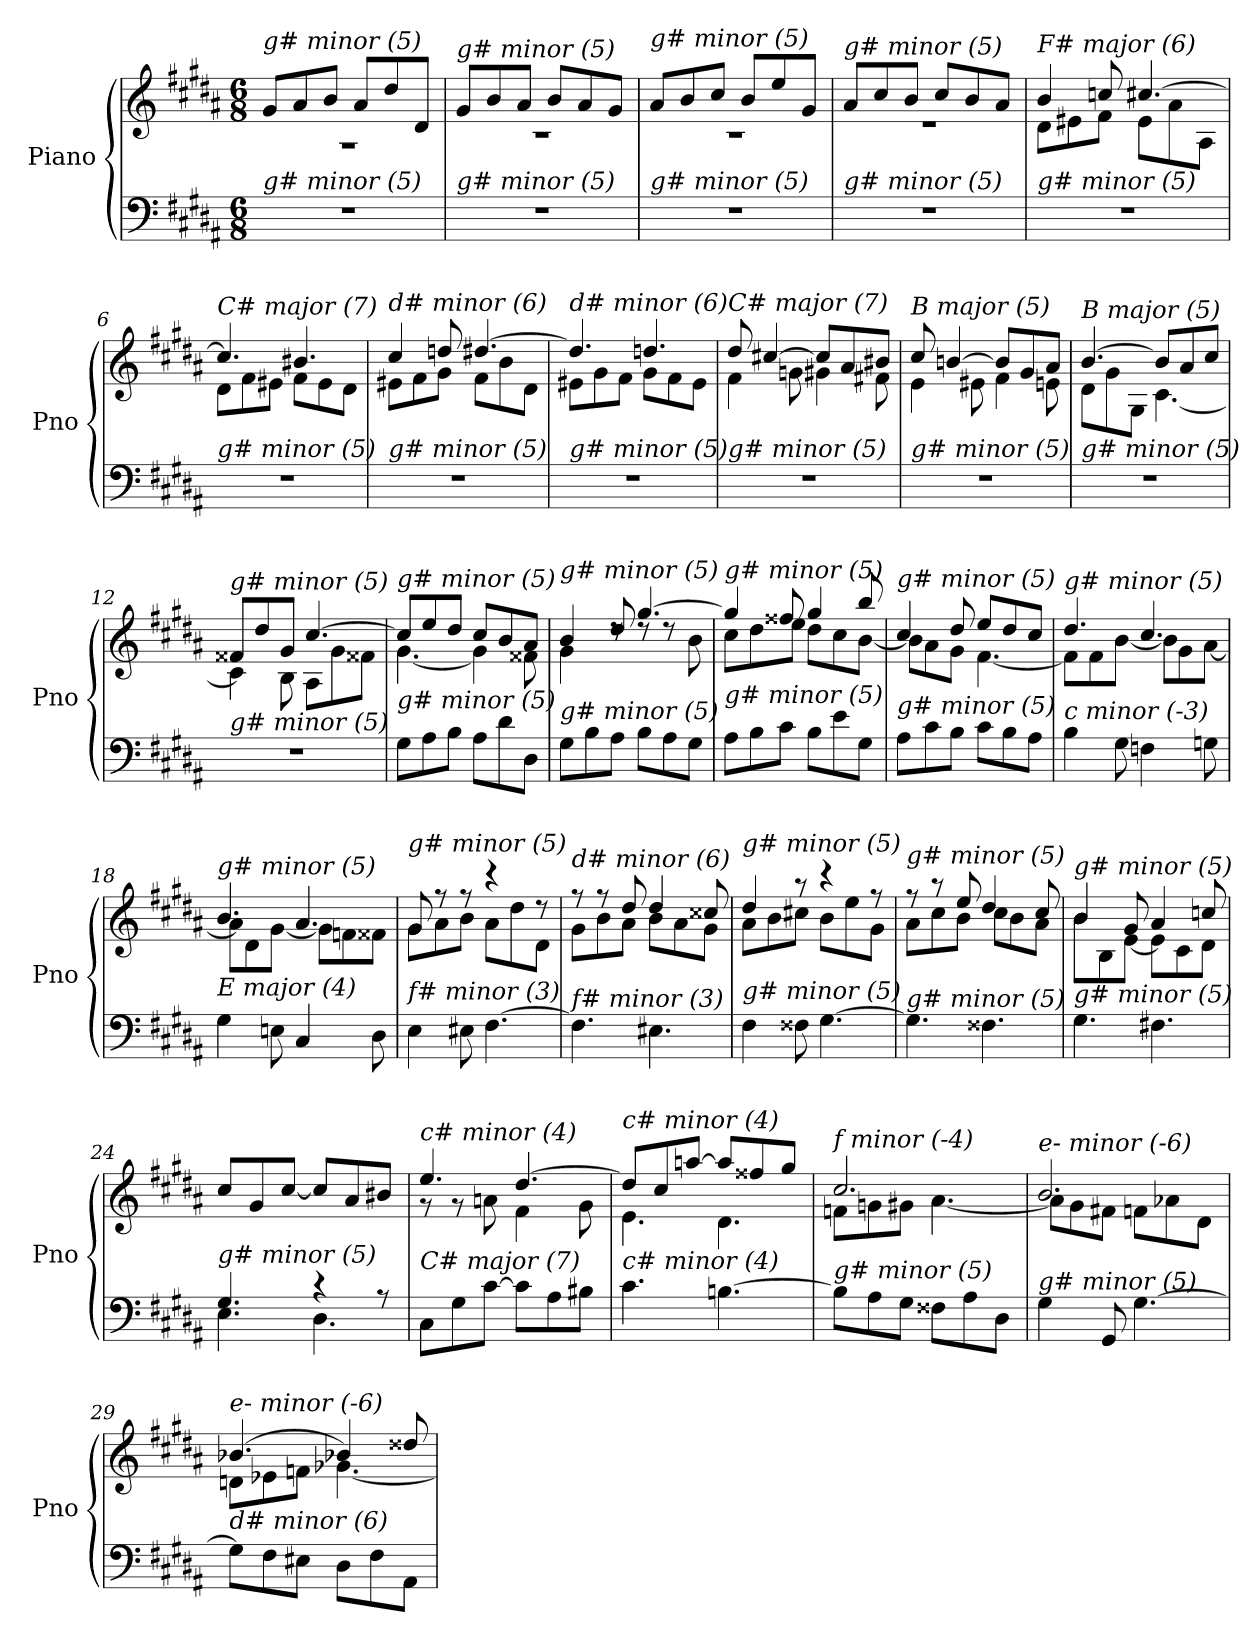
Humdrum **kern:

**kern	**kern
*part1	*part1
*staff2	*staff1
*I"Piano	*
*I'Pno	*
*clefF4	*clefG2
*k[f#c#g#d#a#]	*k[f#c#g#d#a#]
*M6/8	*M6/8
=1	=1
*	*^
!	!LO:TX:i:t=g# minor (5)	!
!LO:TX:i:t=g# minor (5)	!	!
2.r	8g#/L	2.r
.	8a#/	.
.	8b/J	.
.	8a#/L	.
.	8dd#/	.
.	8d#/J	.
=2	=2	=2
!	!LO:TX:i:t=g# minor (5)	!
!LO:TX:i:t=g# minor (5)	!	!
2.r	8g#/L	2.r
.	8b/	.
.	8a#/J	.
.	8b/L	.
.	8a#/	.
.	8g#/J	.
=3	=3	=3
!	!LO:TX:i:t=g# minor (5)	!
!LO:TX:i:t=g# minor (5)	!	!
2.r	8a#/L	2.r
.	8b/	.
.	8cc#/J	.
.	8b/L	.
.	8ee/	.
.	8g#/J	.
=4	=4	=4
!	!LO:TX:i:t=g# minor (5)	!
!LO:TX:i:t=g# minor (5)	!	!
2.r	8a#/L	2.r
.	8cc#/	.
.	8b/J	.
.	8cc#/L	.
.	8b/	.
.	8a#/J	.
=5	=5	=5
!	!LO:TX:i:t=F# major (6)	!
!LO:TX:i:t=g# minor (5)	!	!
2.r	4b/	8d#\L
.	.	8e#X\
.	8ccni/	8f#\J
.	[4.cc#/	8e#\L
.	.	8a#\
.	.	8A#\J
=6	=6	=6
!	!LO:TX:i:t=C# major (7)	!
!LO:TX:i:t=g# minor (5)	!	!
2.r	4.cc#/]	8d#\L
.	.	8f#\
.	.	8e#X\J
.	4.b#X/	8f#\L
.	.	8e#\
.	.	8d#\J
!!LO:LB:g=z	!!
=7	=7	=7
!	!LO:TX:i:t=d# minor (6)	!
!LO:TX:i:t=g# minor (5)	!	!
2.r	4cc#/	8e#X\L
.	.	8f#\
.	8ddni/	8g#\J
.	[4.dd#/	8f#\L
.	.	8b\
.	.	8d#\J
=8	=8	=8
!	!LO:TX:i:t=d# minor (6)	!
!LO:TX:i:t=g# minor (5)	!	!
2.r	4.dd#/]	8e#X\L
.	.	8g#\
.	.	8f#\J
.	4.ddni/	8g#\L
.	.	8f#\
.	.	8e#\J
=9	=9	=9
!	!LO:TX:i:t=C# major (7)	!
!LO:TX:i:t=g# minor (5)	!	!
2.r	8dd#/	4f#\
.	[4cc#X/	.
.	.	8gni\
.	8cc#/L]	4g#\
.	8a#/	.
.	8b#X/J	8f#X\
=10	=10	=10
!	!LO:TX:i:t=B major (5)	!
!LO:TX:i:t=g# minor (5)	!	!
2.r	8cc#/	4e\
.	[4bn/	.
.	.	8e#X\
.	8b/L]	4f#\
.	8g#/	.
.	8a#/J	8en\
=11	=11	=11
!	!LO:TX:i:t=B major (5)	!
!LO:TX:i:t=g# minor (5)	!	!
2.r	[4.b/	8d#\L
.	.	8g#\
.	.	8G#\J
.	8b/L]	[4.c#\
.	8a#/	.
.	8cc#/J	.
!!LO:LB:g=z	!!
=12	=12	=12
!	!LO:TX:i:t=g# minor (5)	!
!LO:TX:i:t=g# minor (5)	!	!
2.r	8f##X/L	4c#\]
.	8dd#/	.
.	8g#/J	8B\
.	[4.cc#/	8A#\L
.	.	8g#\
.	.	8f##X\J
=13	=13	=13
!	!LO:TX:i:t=g# minor (5)	!
!LO:TX:i:t=g# minor (5)	!	!
8G#\L	8cc#/L]	[4.g#\
8A#\	8ee/	.
8B\J	8dd#/J	.
8A#\L	8cc#/L	4g#\]
8d#\	8b/	.
8D#\J	8a#/J	8f##X\
=14	=14	=14
!	!LO:TX:i:t=g# minor (5)	!
!LO:TX:i:t=g# minor (5)	!	!
8G#\L	4b/	4g#\
8B\	.	.
8A#\J	8dd#/	8rdd
8B\L	[4.gg#/	8rdd
8A#\	.	8rdd
8G#\J	.	8b\
=15	=15	=15
!	!LO:TX:i:t=g# minor (5)	!
!LO:TX:i:t=g# minor (5)	!	!
8A#\L	4gg#/]	8cc#\L
8B\	.	8dd#\
8c#\J	8ff##X/	8ee\J
8B\L	4gg#/	8dd#\L
8e\	.	8cc#\
8G#\J	8bb/	[8b\J
=16	=16	=16
!	!LO:TX:i:t=g# minor (5)	!
!LO:TX:i:t=g# minor (5)	!	!
8A#\L	4cc#/	8b\L]
8c#\	.	8a#\
8B\J	8dd#/	8g#\J
8c#\L	8ee/L	[4.f#\
8B\	8dd#/	.
8A#\J	8cc#/J	.
=17	=17	=17
!	!LO:TX:i:t=g# minor (5)	!
!LO:TX:i:t=c minor (-3)	!	!
4B\	4.dd#/	8f#\L]
.	.	8f#\
8G#\	.	[8b\J
4Fni\	4.cc#/	8b\L]
.	.	8g#\
8Gni\	.	[8a#\J
!!LO:LB:g=z	!!
=18	=18	=18
!	!LO:TX:i:t=g# minor (5)	!
!LO:TX:i:t=E major (4)	!	!
4G#\	4.b/	8a#\L]
.	.	8d#\
8En\	.	[8g#\J
4C#/	4.a#/	8g#\L]
.	.	8fni\
8D#\	.	8f##X\J
=19	=19	=19
!	!LO:TX:i:t=g# minor (5)	!
!LO:TX:i:t=f# minor (3)	!	!
4E\	8g#/	8g#\L
.	8r	8a#\
8E#X\	8r	8b\J
[4.F#\	4r	8a#\L
.	.	8dd#\
.	8r	8d#\J
=20	=20	=20
!	!LO:TX:i:t=d# minor (6)	!
!LO:TX:i:t=f# minor (3)	!	!
4.F#\]	8r	8g#\L
.	8r	8b\
.	8dd#/	8a#\J
4.E#X\	4dd#/	8b\L
.	.	8a#\
.	8cc##X/	8g#\J
=21	=21	=21
!	!LO:TX:i:t=g# minor (5)	!
!LO:TX:i:t=g# minor (5)	!	!
4F#\	4dd#/	8a#\L
.	.	8b\
8F##X\	8r	8cc#X\J
[4.G#\	4r	8b\L
.	.	8ee\
.	8r	8g#\J
=22	=22	=22
!	!LO:TX:i:t=g# minor (5)	!
!LO:TX:i:t=g# minor (5)	!	!
4.G#\]	8r	8a#\L
.	8r	8cc#\
.	8ee/	8b\J
4.F##X\	4dd#/	8cc#\L
.	.	8b\
.	8cc#/	8a#\J
=23	=23	=23
!	!LO:TX:i:t=g# minor (5)	!
!LO:TX:i:t=g# minor (5)	!	!
4.G#\	4b/	8b\L
.	.	8B\
.	8g#/	[8e\J
4.F#X\	4a#/	8e\L]
.	.	8c#\
.	8ccni/	8d#\J
!!LO:LB:g=z
=24	=24	=24
*^	*	*
!	!	!LO:TX:i:t=C# major (7)	!
!LO:TX:i:t=g# minor (5)	!	!	!
*	*	*v	*v
4.G#/	4.E\	8cc#/L
.	.	8g#/
.	.	[8cc#/J
4r	4.D#\	8cc#/L]
.	.	8a#/
8r	.	8b#X/J
*v	*v	*
=25	=25
*	*^
!	!LO:TX:i:t=c# minor (4)	!
!LO:TX:i:t=C# major (7)	!	!
8C#\L	4.ee/	8r
8G#\	.	8r
[8c#\J	.	8an\
8c#\L]	[4.dd#/	4f#\
8A#\	.	.
8B#X\J	.	8g#\
=26	=26	=26
!	!LO:TX:i:t=c# minor (4)	!
!LO:TX:i:t=c# minor (4)	!	!
4.c#\	8dd#/L]	4.e\
.	8cc#/	.
.	[8aan/J	.
[4.Bn\	8aa/L]	4.d#\
.	8ff##X/	.
.	8gg#/J	.
=27	=27	=27
!	!LO:TX:i:t=f minor (-4)	!
!LO:TX:i:t=g# minor (5)	!	!
8B\L]	2.cc#/	8fni\L
8A#\	.	8gni\
8G#\J	.	8g#\J
8F##X\L	.	[4.a#\
8A#\	.	.
8D#\J	.	.
=28	=28	=28
!	!LO:TX:i:t=e- minor (-6)	!
!LO:TX:i:t=g# minor (5)	!	!
4G#\	2.b/	8a#\L]
.	.	8g#j\
8GG#/	.	8f#X\J
[4.G#\	.	8fni\L
.	.	8a-Xi\
.	.	8d#\J
!!LO:PB:g=z	!!
=29	=29	=29
!	!LO:TX:i:t=e- minor (-6)	!
!LO:TX:i:t=d# minor (6)	!	!
8G#\L]	[4.b-Xi/	8dni\L
8F#\	.	8e-Xi\
8E#X\J	.	8fni\J
8D#\L	4b-Xi/]	[4.g-Xi\
8F#\	.	.
8AA#\J	8dd##Xi/	.
*	*v	*v
=	=
*-	*-
